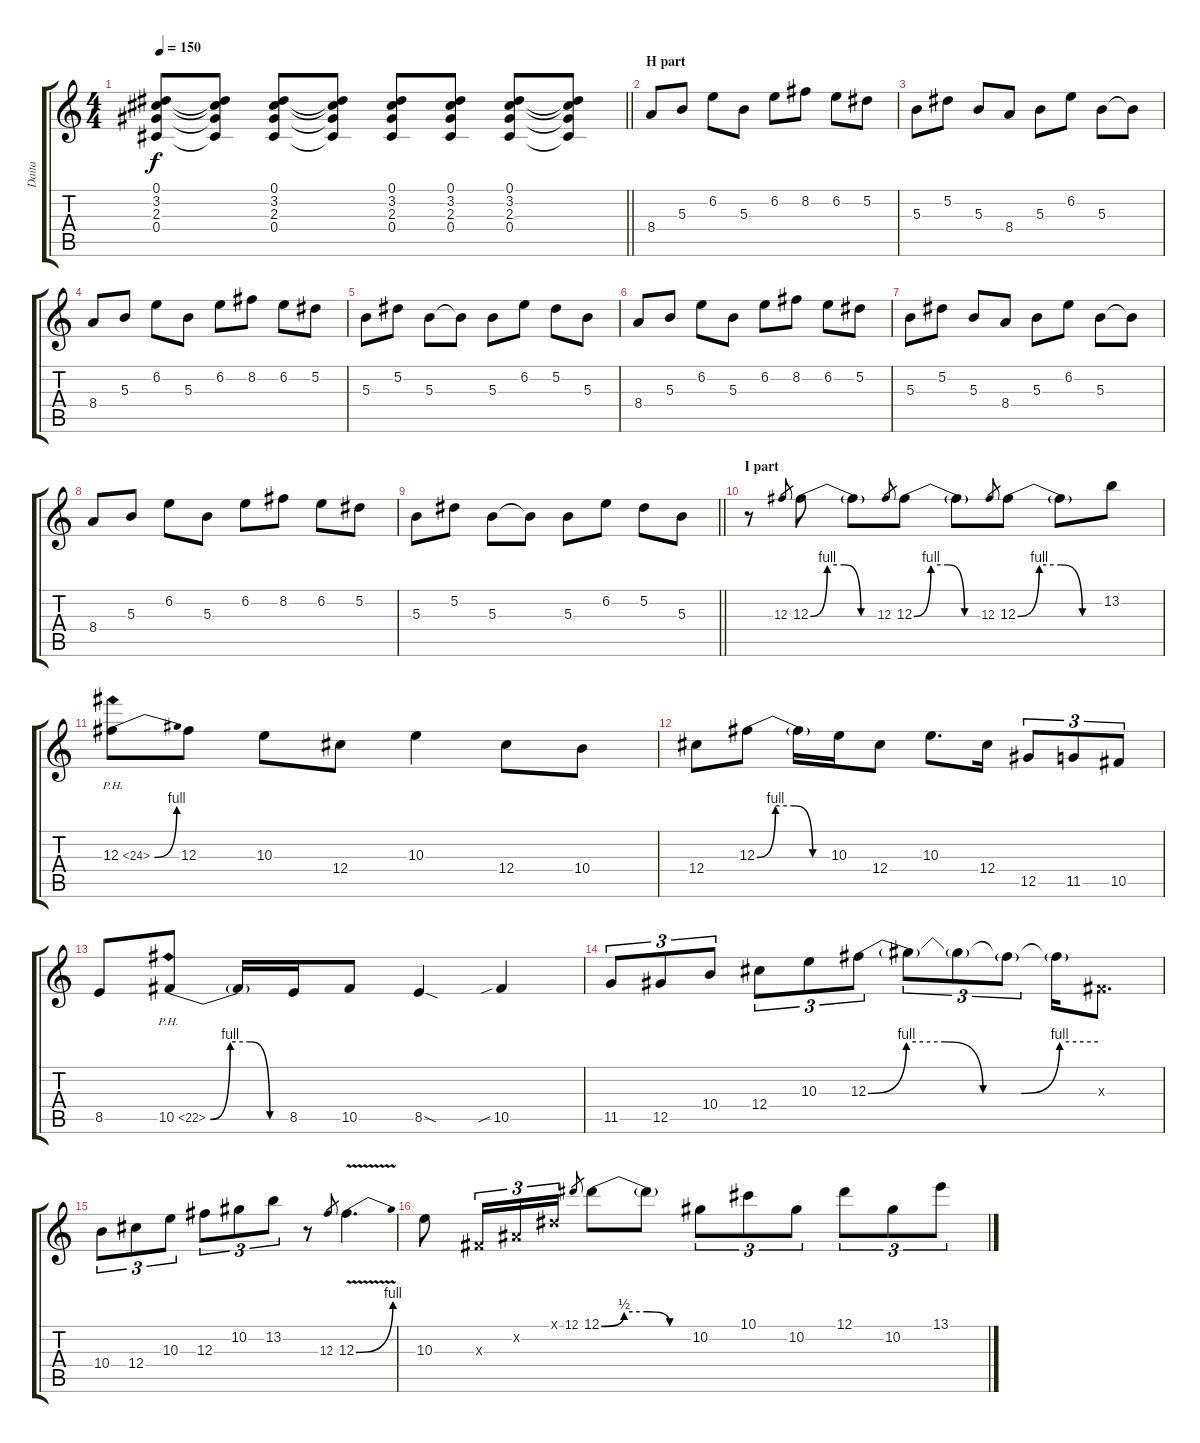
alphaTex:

\track ("Daita" "Daita") {instrument distortionguitar}
\staff {score tabs}
\tuning (Eb4 Bb3 Gb3 Db3 Ab2 Eb2) {hide}
\ts (4 4)
\tempo 150
\clef g2
\barLineRight lightlight
\ks c
(0.1{t} 3.2{t} 2.3{t} 0.4{t}).8{dy f} (0.1{t} 3.2{t} 2.3{t} 0.4{t}).8 (0.1 3.2 2.3 0.4).8 (0.1{t} 3.2{t} 2.3{t} 0.4{t}).8 (0.1 3.2 2.3 0.4).8 (0.1 3.2 2.3 0.4).8 (0.1 3.2 2.3 0.4).8 (0.1{t} 3.2{t} 2.3{t} 0.4{t}).8 |
\section ("" "H part")
8.4.8{instrument distortionguitar} 5.3.8 6.2.8 5.3.8 6.2.8 8.2.8 6.2.8 5.2.8 |
5.3.8 5.2.8 5.3.8 8.4.8 5.3.8 6.2.8 5.3.8 5.3{t}.8 |
8.4.8 5.3.8 6.2.8 5.3.8 6.2.8 8.2.8 6.2.8 5.2.8 |
5.3.8 5.2.8 5.3.8 5.3{t}.8 5.3.8 6.2.8 5.2.8 5.3.8 |
8.4.8 5.3.8 6.2.8 5.3.8 6.2.8 8.2.8 6.2.8 5.2.8 |
5.3.8 5.2.8 5.3.8 8.4.8 5.3.8 6.2.8 5.3.8 5.3{t}.8 |
8.4.8 5.3.8 6.2.8 5.3.8 6.2.8 8.2.8 6.2.8 5.2.8 |
\barLineRight lightlight
5.3.8 5.2.8 5.3.8 5.3{t}.8 5.3.8 6.2.8 5.2.8 5.3.8 |
\section ("" "I part")
r.8 12.3.8{gr} 12.3{be (custom 0 0 15 4 30 4 45 0 60 0)}.8 12.3{t}.8 12.3.8{gr} 12.3{be (custom 0 0 15 4 30 4 45 0 60 0)}.8 12.3{t}.8 12.3.8{gr} 12.3{be (custom 0 0 15 4 30 4 45 0 60 0)}.8 12.3{t}.8 13.2.8 |
12.3{be (bend 0 0 60 4) ph 12}.8 12.3.8 10.3.8 12.4.8 10.3.4 12.4.8 10.4.8 |
12.4.8 12.3{be (custom 0 0 15 4 30 4 45 0 60 0)}.8 12.3{t}.16 10.3.16 12.4.8 10.3.8{d} 12.4.16 12.5.8{tu (3 2)} 11.5.8{tu (3 2)} 10.5.8{tu (3 2)} |
8.5.8 10.5{be (custom 0 0 15 4 30 4 45 0 60 0) ph 12}.8 10.5{t}.16 8.5.16 10.5.8 8.5{sod}.4 10.5{sib}.4 |
11.5.8{tu (3 2)} 12.5.8{tu (3 2)} 10.4.8{tu (3 2)} 12.4.8{tu (3 2)} 10.3.8{tu (3 2)} 12.3{be (custom 0 0 10 4 20 4 30 0 40 0 50 4 60 4)}.8{tu (3 2)} 12.3{t}.8{tu (3 2)} 12.3{t}.8{tu (3 2)} 12.3{t}.8{tu (3 2)} 12.3{t}.16 0.3{x}.8{d} |
10.4.8{tu (3 2)} 12.4.8{tu (3 2)} 10.3.8{tu (3 2)} 12.3.8{tu (3 2)} 10.2.8{tu (3 2)} 13.2.8{tu (3 2)} r.8 12.3.8{gr} 12.3{be (bend 0 0 60 4) v}.4{d} |
10.3.8 0.3{x}.16{tu (3 2)} 0.2{x}.16{tu (3 2)} 0.1{x}.16{tu (3 2)} 12.1.8{gr} 12.1{be (custom 0 0 15 2 30 2 45 0 60 0)}.8 12.1{t}.8 10.2.8{tu (3 2)} 10.1.8{tu (3 2)} 10.2.8{tu (3 2)} 12.1.8{tu (3 2)} 10.2.8{tu (3 2)} 13.1.8{tu (3 2)}
